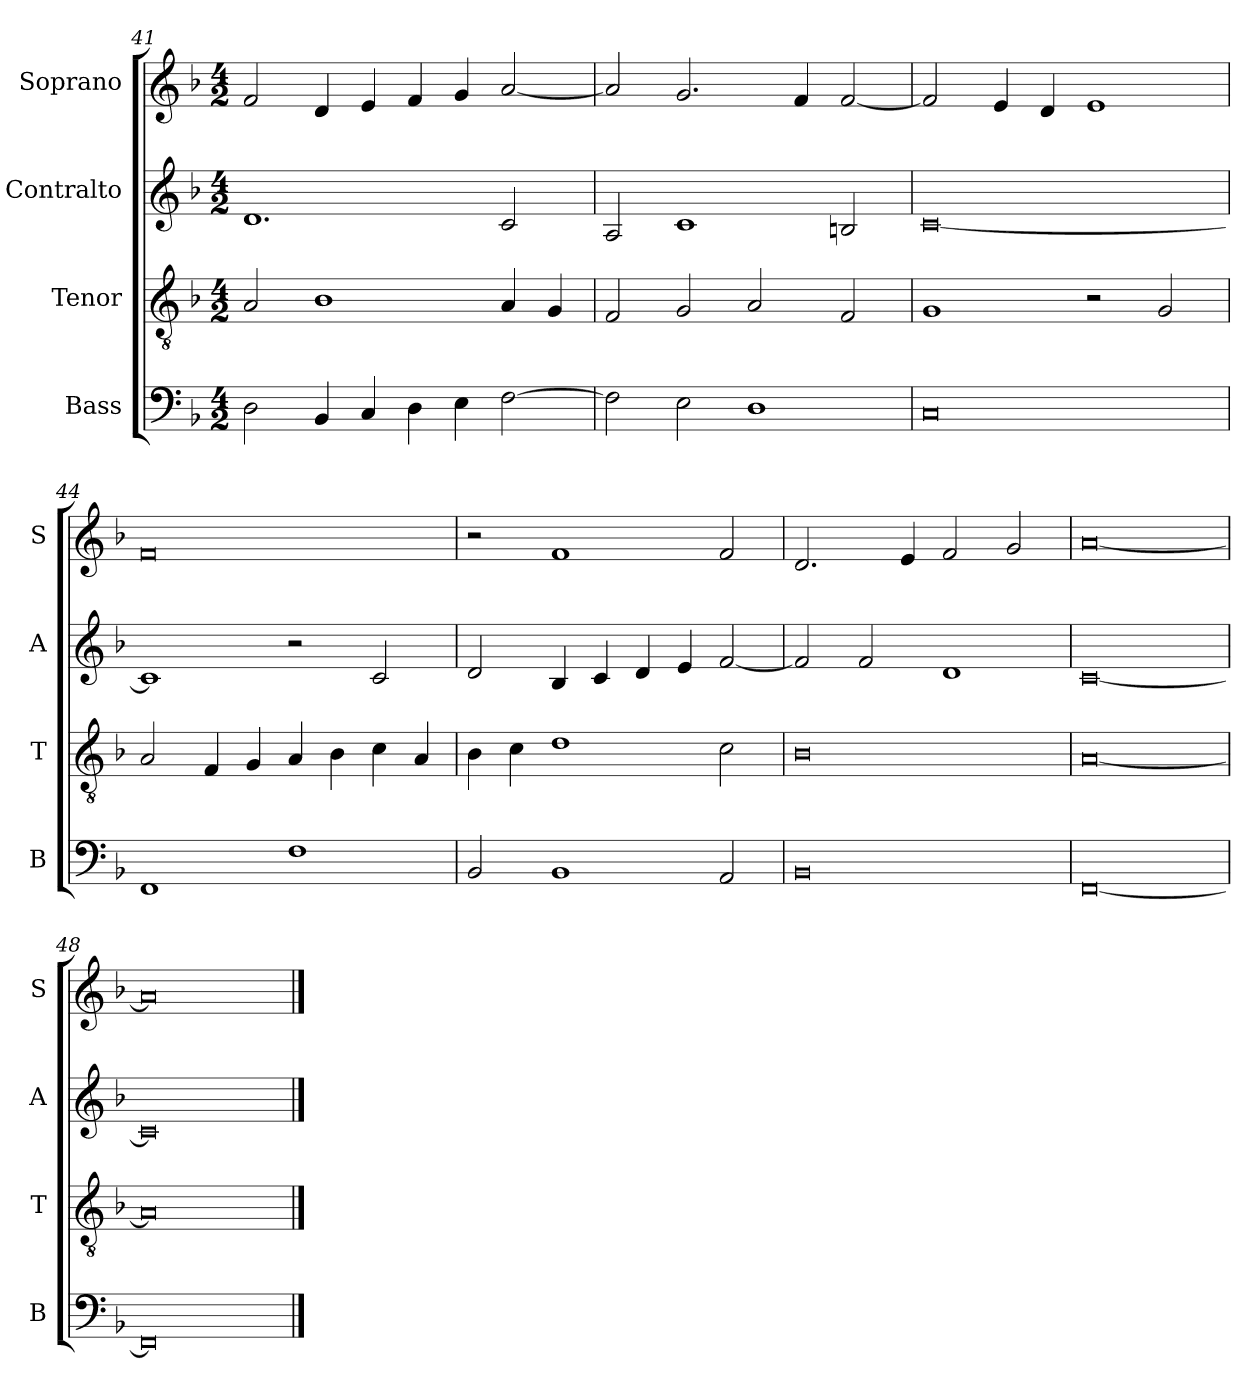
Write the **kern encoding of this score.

**kern	**kern	**kern	**kern
*part4	*part3	*part2	*part1
*staff4	*staff3	*staff2	*staff1
*I"Bass	*I"Tenor	*I"Contralto	*I"Soprano
*I'B	*I'T	*I'A	*I'S
*clefF4	*clefGv2	*clefG2	*clefG2
*k[b-]	*k[b-]	*k[b-]	*k[b-]
*F:ion	*F:ion	*F:ion	*F:ion
*M4/2	*M4/2	*M4/2	*M4/2
=41	=41	=41	=41
2D	2A	1.d	2f
4BB-	1B-	.	4d
4C	.	.	4e
4D	.	.	4f
4E	.	.	4g
[2F	4A	2c	[2a
.	4G	.	.
=42	=42	=42	=42
2F]	2F	2A	2a]
2E	2G	1c	2.g
1D	2A	.	.
.	.	.	4f
.	2F	2Bn	[2f
=43	=43	=43	=43
0C	1G	[0c	2f]
.	.	.	4e
.	.	.	4d
.	2r	.	1e
.	2G	.	.
=44	=44	=44	=44
1FF	2A	1c]	0f
.	4F	.	.
.	4G	.	.
1F	4A	2r	.
.	4B-	.	.
.	4c	2c	.
.	4A	.	.
=45	=45	=45	=45
2BB-	4B-	2d	2r
.	4c	.	.
1BB-	1d	4B-	1f
.	.	4c	.
.	.	4d	.
.	.	4e	.
2AA	2c	[2f	2f
=46	=46	=46	=46
0BB-	0B-	2f]	2.d
.	.	2f	.
.	.	.	4e
.	.	1d	2f
.	.	.	2g
=47	=47	=47	=47
[0FF	[0A	[0c	[0a
=48	=48	=48	=48
0FF]	0A]	0c]	0a]
==	==	==	==
*-	*-	*-	*-
